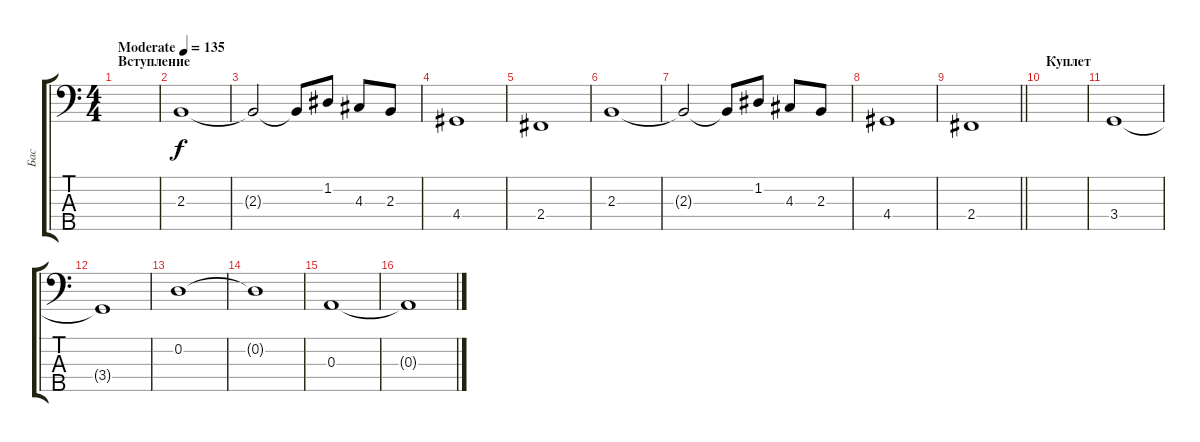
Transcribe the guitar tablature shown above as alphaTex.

\track ("Бас" "Бас") {instrument electricbassfinger}
\staff {score tabs}
\tuning (G2 D2 A1 E1 B0) {hide}
\ts (4 4)
\section ("" "Вступление")
\tempo (135 "Moderate")
\clef f4
\ks c
|
2.3.1 |
2.3{t}.2 2.3{t}.8 1.2.8 4.3.8 2.3.8 |
4.4.1 |
2.4.1 |
2.3.1 |
2.3{t}.2 2.3{t}.8 1.2.8 4.3.8 2.3.8 |
4.4.1 |
\barLineRight lightlight
2.4.1 |
\section ("" "Куплет")
|
3.4.1 |
3.4{t}.1 |
0.2.1 |
0.2{t}.1 |
0.3.1 |
0.3{t}.1
